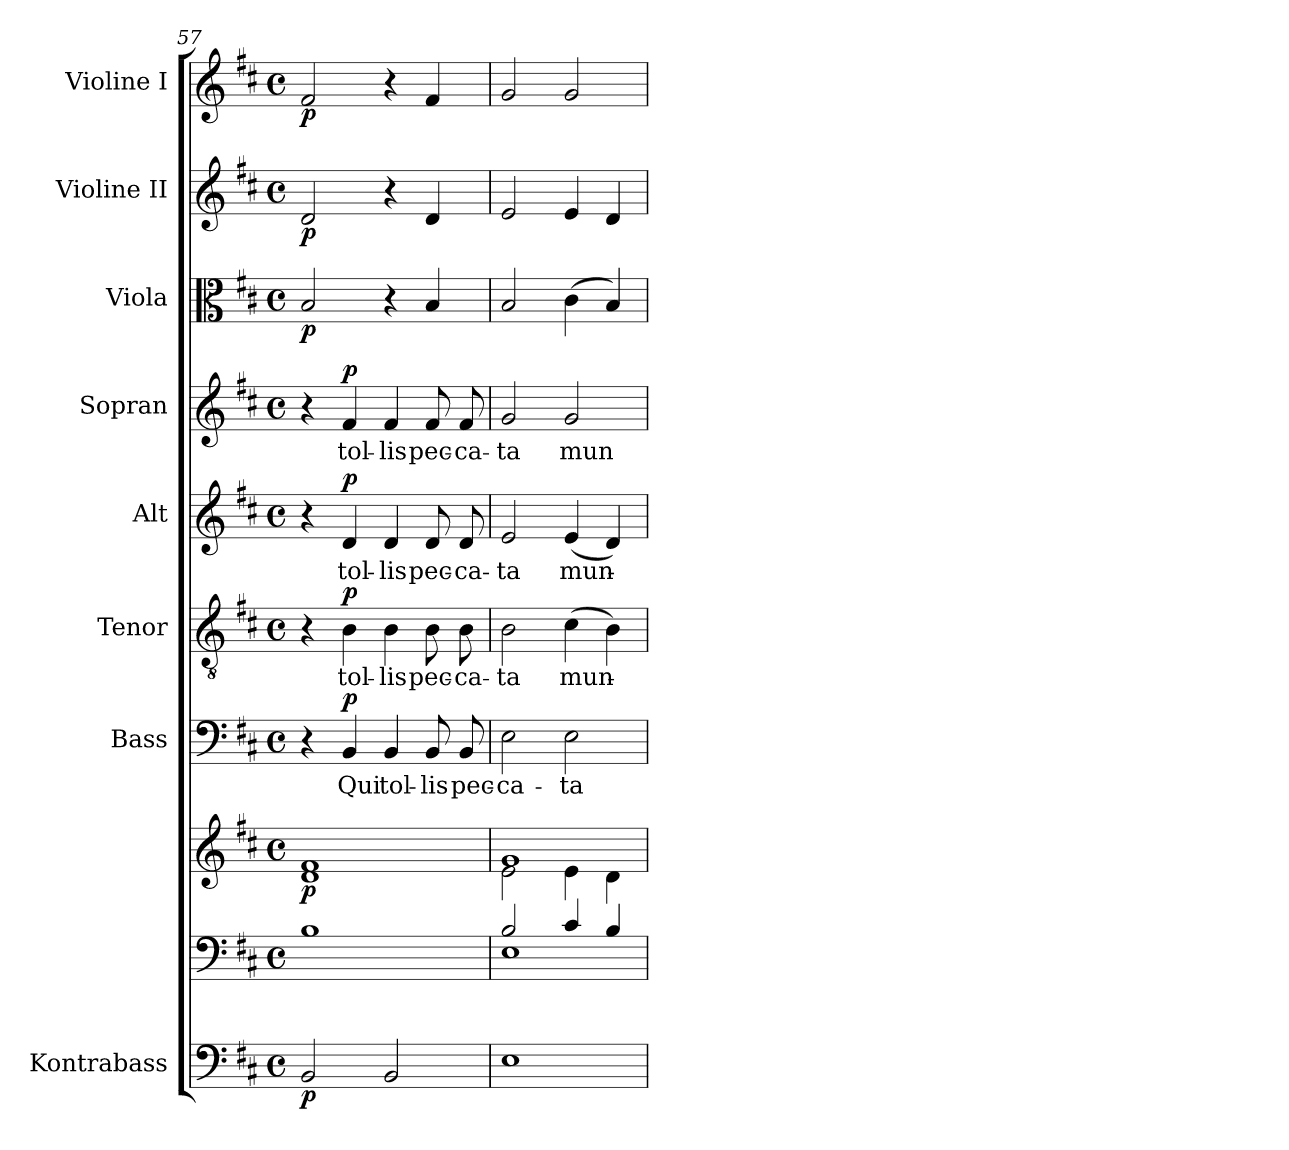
**kern	**dynam	**kern	**kern	**dynam	**kern	**text	**dynam	**kern	**text	**dynam	**kern	**text	**dynam	**kern	**text	**dynam	**kern	**dynam	**kern	**dynam	**kern	**dynam
*part9	*part9	*part8	*part8	*part8	*part7	*part7	*part7	*part6	*part6	*part6	*part5	*part5	*part5	*part4	*part4	*part4	*part3	*part3	*part2	*part2	*part1	*part1
*staff10	*staff10	*staff9	*staff8	*staff8/9	*staff7	*staff7	*staff7	*staff6	*staff6	*staff6	*staff5	*staff5	*staff5	*staff4	*staff4	*staff4	*staff3	*staff3	*staff2	*staff2	*staff1	*staff1
*I"Kontrabass	*	*	*	*	*I"Bass	*	*	*I"Tenor	*	*	*I"Alt	*	*	*I"Sopran	*	*	*I"Viola	*	*I"Violine II	*	*I"Violine I	*
*I'Kb.	*	*	*	*	*I'B.	*	*	*I'T.	*	*	*I'A.	*	*	*I'S.	*	*	*I'Vla.	*	*I'Vl. II	*	*I'Vl. I	*
!!LO:PB:g=z
*clefF4	*	*clefF4	*clefG2	*	*clefF4	*	*	*clefGv2	*	*	*clefG2	*	*	*clefG2	*	*	*clefC3	*	*clefG2	*	*clefG2	*
*ITrd7c12	*	*	*	*	*	*	*	*	*	*	*	*	*	*	*	*	*	*	*	*	*	*
*k[f#c#]	*	*k[f#c#]	*k[f#c#]	*	*k[f#c#]	*	*	*k[f#c#]	*	*	*k[f#c#]	*	*	*k[f#c#]	*	*	*k[f#c#]	*	*k[f#c#]	*	*k[f#c#]	*
*D:	*	*D:	*D:	*	*D:	*	*	*D:	*	*	*D:	*	*	*D:	*	*	*D:	*	*D:	*	*D:	*
*M4/4	*	*M4/4	*M4/4	*	*M4/4	*	*	*M4/4	*	*	*M4/4	*	*	*M4/4	*	*	*M4/4	*	*M4/4	*	*M4/4	*
*met(c)	*	*met(c)	*met(c)	*	*met(c)	*	*	*met(c)	*	*	*met(c)	*	*	*met(c)	*	*	*met(c)	*	*met(c)	*	*met(c)	*
=57	=57	=57	=57	=57	=57	=57	=57	=57	=57	=57	=57	=57	=57	=57	=57	=57	=57	=57	=57	=57	=57	=57
*	*	*	*^	*	*	*	*	*	*	*	*	*	*	*	*	*	*	*	*	*	*	*
!	!LO:DY:b	!	!	!	!LO:DY:b	!	!	!	!	!	!	!	!	!	!	!	!	!	!LO:DY:b	!	!LO:DY:b	!	!LO:DY:b
2BBB/	p	1B	1f#	1d	p	4r	.	.	4r	.	.	4r	.	.	4r	.	.	2B/	p	2d/	p	2f#/	p
!	!	!	!	!	!	!	!LO:LY:b	!LO:DY:a	!	!LO:LY:b	!LO:DY:a	!	!LO:LY:b	!LO:DY:a	!	!LO:LY:b	!LO:DY:a	!	!	!	!	!	!
.	.	.	.	.	.	4BB/	Qui	p	4B\	tol-	p	4d/	tol-	p	4f#/	tol-	p	.	.	.	.	.	.
!	!	!	!	!	!	!	!LO:LY:b	!	!	!LO:LY:b	!	!	!LO:LY:b	!	!	!LO:LY:b	!	!	!	!	!	!	!
2BBB/	.	.	.	.	.	4BB/	tol-	.	4B\	-lis	.	4d/	-lis	.	4f#/	-lis	.	4r	.	4r	.	4r	.
!	!	!	!	!	!	!	!LO:LY:b	!	!	!LO:LY:b	!	!	!LO:LY:b	!	!	!LO:LY:b	!	!	!	!	!	!	!
.	.	.	.	.	.	8BB/	-lis	.	8B\	pec-	.	8d/	pec-	.	8f#/	pec-	.	4B/	.	4d/	.	4f#/	.
!	!	!	!	!	!	!	!LO:LY:b	!	!	!LO:LY:b	!	!	!LO:LY:b	!	!	!LO:LY:b	!	!	!	!	!	!	!
.	.	.	.	.	.	8BB/	pec-	.	8B\	-ca-	.	8d/	-ca-	.	8f#/	-ca-	.	.	.	.	.	.	.
=58	=58	=58	=58	=58	=58	=58	=58	=58	=58	=58	=58	=58	=58	=58	=58	=58	=58	=58	=58	=58	=58	=58	=58
*	*	*^	*	*	*	*	*	*	*	*	*	*	*	*	*	*	*	*	*	*	*	*	*
!	!	!	!	!	!	!	!	!LO:LY:b	!	!	!LO:LY:b	!	!	!LO:LY:b	!	!	!LO:LY:b	!	!	!	!	!	!	!
1EE	.	2B/	1E	1g	2e\	.	2E\	-ca-	.	2B\	-ta	.	2e/	-ta	.	2g/	-ta	.	2B/	.	2e/	.	2g/	.
!	!	!	!	!	!	!	!	!LO:LY:b	!	!	!LO:LY:b	!	!	!LO:LY:b	!	!	!LO:LY:b	!	!	!	!	!	!	!
.	.	4c#/	.	.	4e\	.	2E\	-ta	.	(>4c#\	mun-	.	(<4e/	mun-	.	2g/	mun-	.	(>4c#\	.	4e/	.	2g/	.
.	.	4B/	.	.	4d\	.	.	.	.	4B\)	.	.	4d/)	.	.	.	.	.	4B/)	.	4d/	.	.	.
*	*	*v	*v	*	*	*	*	*	*	*	*	*	*	*	*	*	*	*	*	*	*	*	*	*
*	*	*	*v	*v	*	*	*	*	*	*	*	*	*	*	*	*	*	*	*	*	*	*	*
=	=	=	=	=	=	=	=	=	=	=	=	=	=	=	=	=	=	=	=	=	=	=
*-	*-	*-	*-	*-	*-	*-	*-	*-	*-	*-	*-	*-	*-	*-	*-	*-	*-	*-	*-	*-	*-	*-
